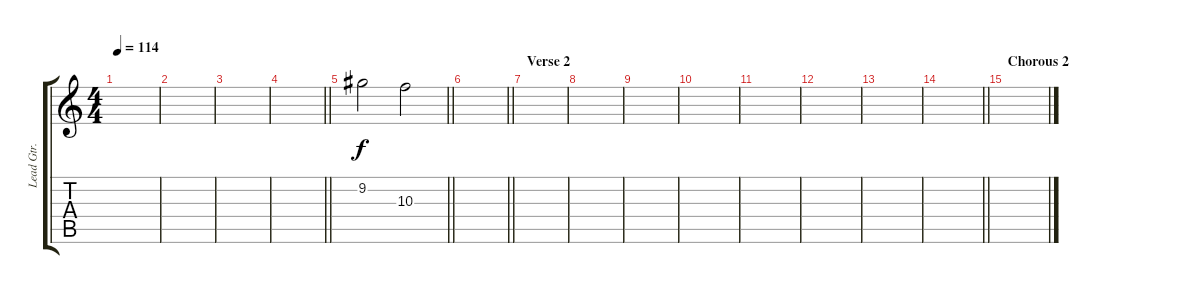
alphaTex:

\track ("Lead Gtr. 2" "Lead Gtr. ") {instrument distortionguitar}
\staff {score tabs}
\tuning (E4 B3 G3 D3 A2 E2) {hide}
\ts (4 4)
\tempo 114
\clef g2
\ks c
|
|
|
\barLineRight lightlight
|
\section ("" "")
\barLineRight lightlight
9.2.2 10.3.2 |
\section ("" "")
\barLineRight lightlight
|
\section ("" "Verse 2")
|
|
|
|
|
|
|
\barLineRight lightlight
|
\section ("" "Chorous 2")
